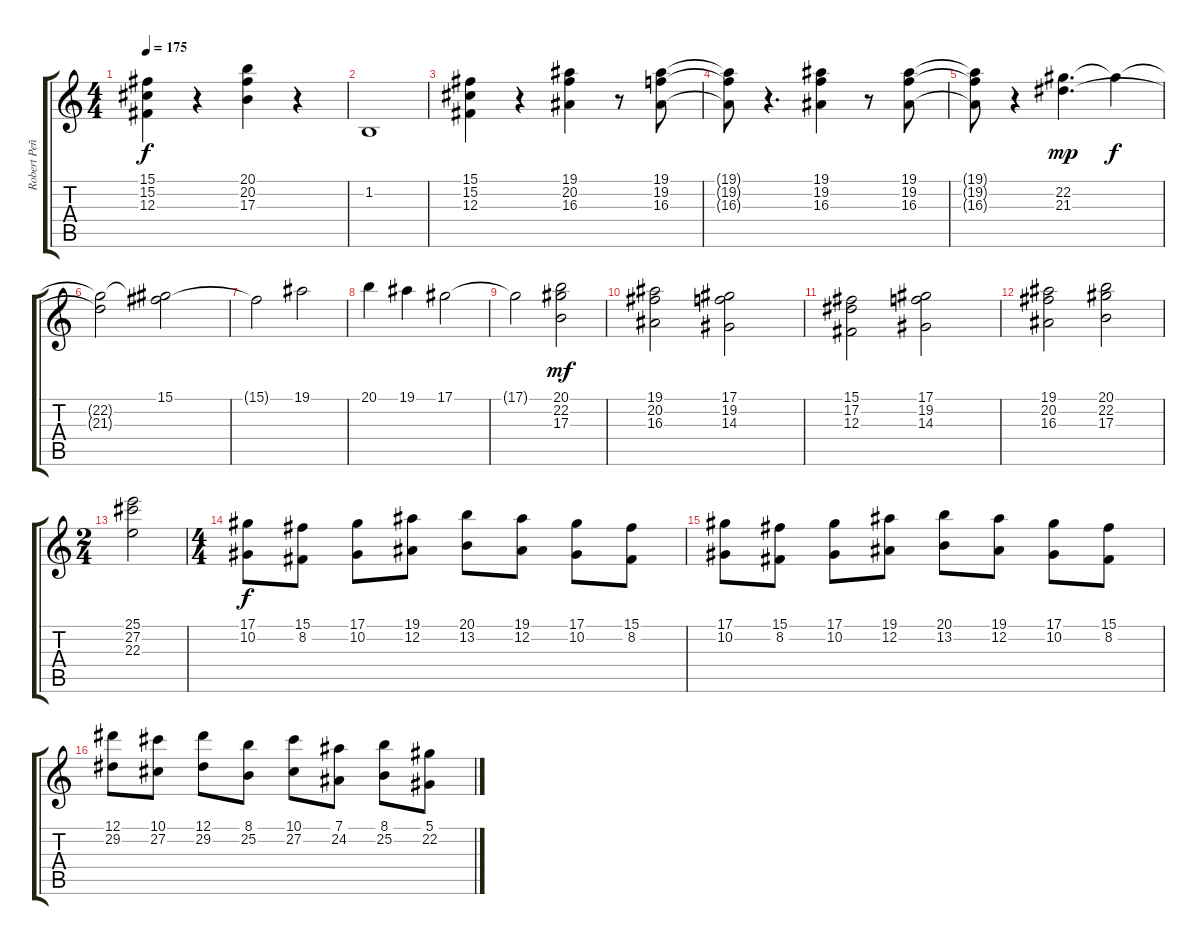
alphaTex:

\track ("Robert Peña de Kamus, Keyboard" "Robert Peñ") {instrument stringensemble1}
\staff {score tabs}
\tuning (Eb4 Bb3 Gb3 Db3 Ab2 Eb2) {hide}
\ts (4 4)
\tempo 175
\clef g2
\ks c
(15.1 15.2 12.3).4{dy f} r.4 (20.1 20.2 17.3).4 r.4 |
1.2.1 |
(15.1 15.2 12.3).4 r.4 (19.1 20.2 16.3).4 r.8 (19.1 19.2 16.3).8 |
(19.1{t} 19.2{t} 16.3{t}).8 r.4{d} (19.1 19.2 16.3).4 r.8 (19.1 19.2 16.3).8 |
(19.1{t} 19.2{t} 16.3{t}).8 r.4 (22.2 21.3).4{d dy mp} 22.2{t}.4{dy f} |
(22.2{t} 21.3{t}).2 (15.1 22.2{t}).2 |
15.1{t}.2 19.1.2 |
20.1.4 19.1.4 17.1.2 |
17.1{t}.2 (20.1 22.2 17.3).2{dy mf} |
(19.1 20.2 16.3).2 (17.1 19.2 14.3).2 |
(15.1 17.2 12.3).2 (17.1 19.2 14.3).2 |
(19.1 20.2 16.3).2 (20.1 22.2 17.3).2 |
\ts (2 4)
(25.1 27.2 22.3).2 |
\ts (4 4)
(17.1 10.2).8{dy f volume 13} (15.1 8.2).8 (17.1 10.2).8 (19.1 12.2).8 (20.1 13.2).8 (19.1 12.2).8 (17.1 10.2).8 (15.1 8.2).8 |
(17.1 10.2).8 (15.1 8.2).8 (17.1 10.2).8 (19.1 12.2).8 (20.1 13.2).8 (19.1 12.2).8 (17.1 10.2).8 (15.1 8.2).8 |
(12.1 29.2).8 (10.1 27.2).8 (12.1 29.2).8 (8.1 25.2).8 (10.1 27.2).8 (7.1 24.2).8 (8.1 25.2).8 (5.1 22.2).8
